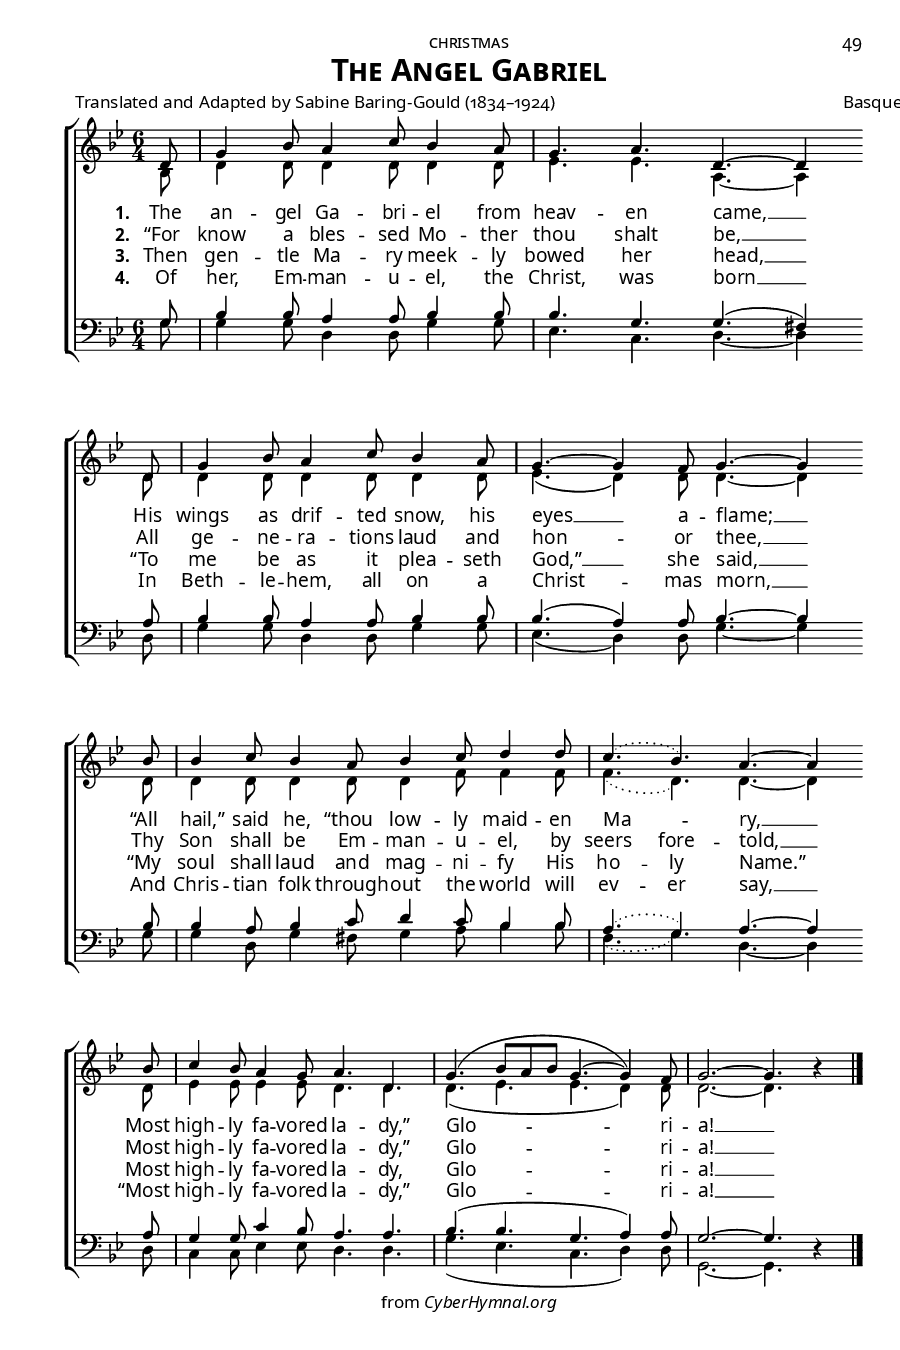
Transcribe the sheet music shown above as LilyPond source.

\version "2.14.2"
\include "util.ly"
\header {
  title = \markup{\override #'(font-name . "Garamond Premier Pro Semibold"){ \abs-fontsize #15 \smallCapsOldStyle"The Angel Gabriel"}}
  poet = \markup\oldStyleNum"Translated and Adapted by Sabine Baring-Gould (1834–1924)"
  composer = \markup\oldStyleNum"Basque Carol"
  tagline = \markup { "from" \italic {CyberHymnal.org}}
}
\paper {
  %print-all-headers = ##f
  paper-height = 9\in
  paper-width = 6\in
  indent = 0\in
  %system-system-spacing = #'((basic-distance . 10) (padding . 0))
  %system-system-spacing =
  %  #'((basic-distance . 0)
  %     (minimum-distance . 0)
  %     (padding . -0.35)
  %     (stretchability . 100))
  ragged-last-bottom = ##f
  ragged-bottom = ##f
  two-sided = ##t
  inner-margin = 0.5\in
  outer-margin = 0.25\in
  top-margin = 0.25\in
  bottom-margin = 0.25\in
  first-page-number = #049
  print-first-page-number = ##t
  headerLine = \markup{\override #'(font-name . "Garamond Premier Pro") \smallCapsOldStyle"christmas"}
  oddHeaderMarkup = \markup\fill-line{
     \override #'(font-name . "Garamond Premier Pro")\abs-fontsize #8.5
     \combine 
        \fill-line{"" \if \should-print-page-number
        \oldStylePageNum""
        }
        \fill-line{\headerLine}
  }
  evenHeaderMarkup = \markup {
     \override #'(font-name . "Garamond Premier Pro")\abs-fontsize #8.5
     \combine
        \if \should-print-page-number
        \oldStylePageNum""
        \fill-line{\headerLine}
  }
}
#(set-global-staff-size 15) \paper{ #(define fonts (make-pango-font-tree "GoudyOlSt BT" "Garamond Premier Pro" "Garamond Premier Pro" (/ 15 20))) }
global = {
  \key bes \major
  \time 6/4
}

sopMusic = \relative c' {
  \partial 8 d8 |
  \partial 8*9 g4 bes8 a4 c8 bes4 a8 |
  g4. a d,~ d4 \bar""\break d8 |
  
  \partial 8*9 g4 bes8 a4 c8 bes4 a8 |
  g4.~ g4 f8 g4.~ g4 \bar""\break bes8 |
  
  bes4 c8 bes4 a8 bes4 c8 d4 d8 |
  \slurDotted c4.( bes) \slurSolid a4.~ a4 \bar""\break bes8 |
  
  c4 bes8 a4 g8 a4. d, |
  g4.( bes8[ a bes] g4.~ g4) f8 |
  \partial 8*11 g2.~ g4. bes4\rest \bar "|."
}
sopWords = \lyricmode {
  
}

altoMusic = \relative c' {
  bes8 |
  d4 d8 d4 d8 d4 d8 |
  ees4. ees a,~ a4 d8 |
  
  d4 d8 d4 d8 d4 d8 |
  ees4.( d4) d8 d4.~ d4 d8 |
  
  d4 d8 d4 d8 d4 f8 f4 f8 |
  \slurDotted f4.( d) \slurSolid d4.~ d4 d8 |
  
  ees4 ees8 ees4 ees8 d4. d4. |
  d4.( ees ees d4) d8 |
  d2.~ d4. s4 \bar "|."
}
altoWords = \lyricmode {
  \dropLyricsV
  \set stanza = #"1. "
  The an -- gel Ga -- bri -- el from heav -- en came, __
  His wings as drif -- ted snow, his eyes __ a -- flame; __
  “All hail,” said he, “thou low -- ly maid -- en Ma -- ry, __
  Most high -- ly fa -- vored la -- dy,” Glo -- ri -- a! __
}
altoWordsII = \lyricmode {
  \dropLyricsV
  \set stanza = #"2. "
  “For know a bles -- sed Mo -- ther thou shalt be, __
  All ge -- ne -- ra -- tions laud and hon -- or thee, __
  Thy Son shall be Em -- man -- u -- el, by
  \set ignoreMelismata = ##t
  seers fore -- 
  \unset ignoreMelismata
  told, __
  Most high -- ly fa -- vored la -- dy,”
  Glo -- ri -- a! __
}
altoWordsIII = \lyricmode {
  \dropLyricsV
  \set stanza = #"3. "
  Then gen -- tle Ma -- ry meek -- ly bowed her head, __
  “To me be as it plea -- seth God,” __ she said, __
  “My soul shall laud and mag -- ni -- fy His
  \set ignoreMelismata = ##t
  ho -- ly
  \unset ignoreMelismata
  Name.”
%8.5x11 __
  Most high -- ly fa -- vored la -- dy,
  Glo -- ri -- a! __
}
altoWordsIV = \lyricmode {
  \dropLyricsV
  \set stanza = #"4. "
  Of her, Em -- man -- u -- el, the Christ, was born __
  In Beth -- le -- hem, all on a Christ -- mas morn, __
  And Chris -- tian folk through -- out the world will
  \set ignoreMelismata = ##t
  ev -- er
  \unset ignoreMelismata
  say, __
  “Most high -- ly fa -- vored la -- dy,”
  Glo -- ri -- a! __
}

tenorMusic = \relative c' {
  g8 |
  bes4 bes8 a4 a8 bes4 bes8 |
  bes4. g g( fis4) a8 |
  
  bes4 bes8 a4 a8 bes4 bes8 |
  bes4.( a4) a8 bes4.~ bes4 bes8 |
  
  bes4 a8 bes4 c8 d4 c8 bes4 bes8 |
  \slurDotted a4.( g) \slurSolid a~ a4 a8 |
  
  g4 g8 c4 bes8 a4. a |
  bes4.( bes g a4) a8 |
  g2.~ g4. d4\rest \bar "|."
}
tenorWords = \lyricmode {

}

bassMusic = \relative c' {
  g8 |
  g4 g8 d4 d8 g4 g8 |
  ees4. c d~ d4 d8 |
  
  g4 g8 d4 d8 g4 g8 |
  ees4.( d4) d8 g4.~ g4 g8 |
  
  g4 d8 g4 fis8 g4 a8 bes4 bes8 |
  \slurDotted f4.( g) \slurSolid d4.~ d4 d8 |
  
  c4 c8 ees4 ees8 d4. d |
  g( ees c d4) d8 |
  g,2.~ g4. s4 \bar "|."
}
bassWords = \lyricmode {

}

\score {
  <<
   \new ChoirStaff <<
    \new Staff = women <<
      \new Voice = "sopranos" { \voiceOne << \global \sopMusic >> }
      \new Voice = "altos" { \voiceTwo << \global \altoMusic >> }
    >>
    \new Lyrics \with { alignAboveContext = #"women" \override VerticalAxisGroup #'nonstaff-relatedstaff-spacing = #'((basic-distance . 1))} \lyricsto "sopranos" \sopWords
    \new Lyrics = "altosIV"  \with { alignBelowContext = #"women" } \lyricsto "sopranos" \altoWordsIV
    \new Lyrics = "altosIII"  \with { alignBelowContext = #"women" } \lyricsto "sopranos" \altoWordsIII
    \new Lyrics = "altosII"  \with { alignBelowContext = #"women" } \lyricsto "sopranos" \altoWordsII
    \new Lyrics = "altos"  \with { alignBelowContext = #"women" } \lyricsto "sopranos" \altoWords
   \new Staff = men <<
      \clef bass
      \new Voice = "tenors" { \voiceOne << \global \tenorMusic >> }
      \new Voice = "basses" { \voiceTwo << \global \bassMusic >> }
    >>
    \new Lyrics \with { alignAboveContext = #"men" \override VerticalAxisGroup #'nonstaff-relatedstaff-spacing = #'((basic-distance . 1)) } \lyricsto "tenors" \tenorWords
    \new Lyrics \with { alignBelowContext = #"men" \override VerticalAxisGroup #'nonstaff-relatedstaff-spacing = #'((basic-distance . 1)) } \lyricsto "basses" \bassWords
  >>
%    \new PianoStaff << \new Staff { \new Voice { \pianoRH } } \new Staff { \clef "bass" \pianoLH } >>
  >>
  \layout {
    \context {
      \Score
      %\override SpacingSpanner #'base-shortest-duration = #(ly:make-moment 1 8)
      %\override SpacingSpanner #'common-shortest-duration = #(ly:make-moment 1 4)
    }
    \context {
      % Remove all empty staves
      % \Staff \RemoveEmptyStaves \override VerticalAxisGroup #'remove-first = ##t
    }
    \context {
      \Lyrics
      \override LyricText #'X-offset = #center-on-word
    }
  }
  \midi {
    \tempo 4 = 90
    \set Staff.midiInstrument = "piccolo"
  
    \context {
      \Voice
      \remove "Dynamic_performer"
    }
  }
}
